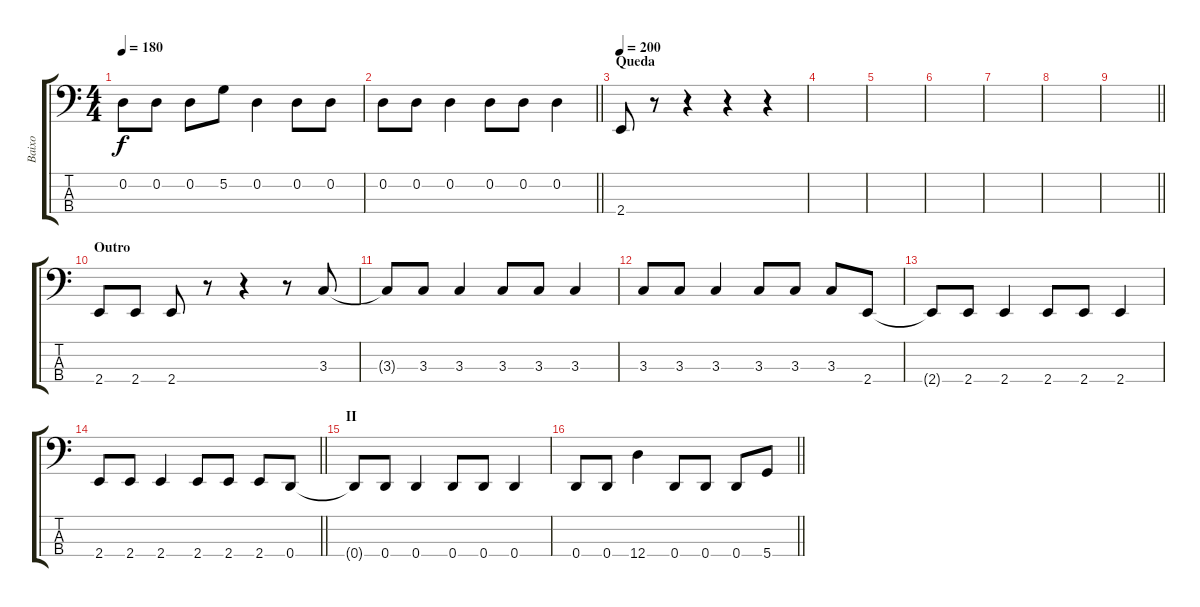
\track ("Baixo" "Baixo") {instrument electricbassfinger}
\staff {score tabs}
\tuning (G2 D2 A1 D1) {hide}
\ts (4 4)
\tempo 180
\clef f4
\ks c
0.2.8{dy f} 0.2.8 0.2.8 5.2.8 0.2.4 0.2.8 0.2.8 |
\barLineRight lightlight
0.2.8 0.2.8 0.2.4 0.2.8 0.2.8 0.2.4 |
\section ("" "Queda")
\tempo 200
2.4.8 r.8 r.4 r.4 r.4 |
|
|
|
|
|
\barLineRight lightlight
|
\section ("" "Outro")
2.4.8 2.4.8 2.4.8 r.8 r.4 r.8 3.3.8 |
3.3{t}.8 3.3.8 3.3.4 3.3.8 3.3.8 3.3.4 |
3.3.8 3.3.8 3.3.4 3.3.8 3.3.8 3.3.8 2.4.8 |
2.4{t}.8 2.4.8 2.4.4 2.4.8 2.4.8 2.4.4 |
\barLineRight lightlight
2.4.8 2.4.8 2.4.4 2.4.8 2.4.8 2.4.8 0.4.8 |
\section ("" "II")
0.4{t}.8 0.4.8 0.4.4 0.4.8 0.4.8 0.4.4 |
\barLineRight lightlight
0.4.8 0.4.8 12.4.4 0.4.8 0.4.8 0.4.8 5.4.8
